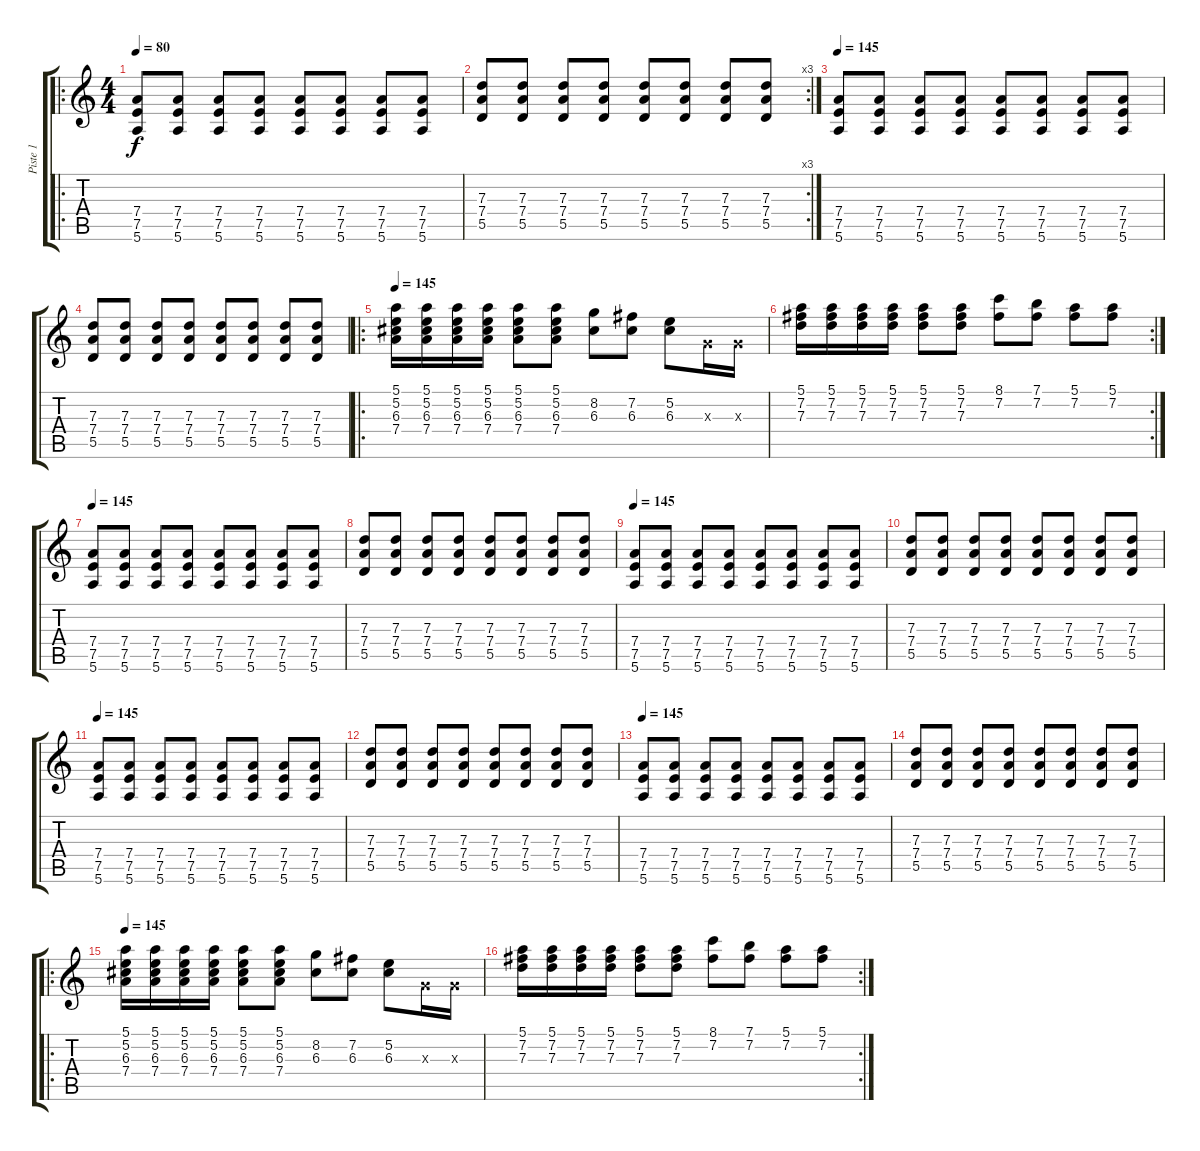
\track ("Piste 1" "Piste 1") {instrument distortionguitar}
\staff {score tabs}
\tuning (E4 B3 G3 D3 A2 E2) {hide}
\ro
\ts (4 4)
\tempo 80
\tempo 145
\tempo 80
\clef g2
\ks c
(7.4 7.5 5.6).8{dy f instrument distortionguitar} (7.4 7.5 5.6).8 (7.4 7.5 5.6).8 (7.4 7.5 5.6).8 (7.4 7.5 5.6).8 (7.4 7.5 5.6).8 (7.4 7.5 5.6).8 (7.4 7.5 5.6).8 |
\rc 3
(7.3 7.4 5.5).8 (7.3 7.4 5.5).8 (7.3 7.4 5.5).8 (7.3 7.4 5.5).8 (7.3 7.4 5.5).8 (7.3 7.4 5.5).8 (7.3 7.4 5.5).8 (7.3 7.4 5.5).8 |
\tempo 145
(7.4 7.5 5.6).8 (7.4 7.5 5.6).8 (7.4 7.5 5.6).8 (7.4 7.5 5.6).8 (7.4 7.5 5.6).8 (7.4 7.5 5.6).8 (7.4 7.5 5.6).8 (7.4 7.5 5.6).8 |
(7.3 7.4 5.5).8 (7.3 7.4 5.5).8 (7.3 7.4 5.5).8 (7.3 7.4 5.5).8 (7.3 7.4 5.5).8 (7.3 7.4 5.5).8 (7.3 7.4 5.5).8 (7.3 7.4 5.5).8 |
\ro
\tempo 145
(5.1 5.2 6.3 7.4).16 (5.1 5.2 6.3 7.4).16 (5.1 5.2 6.3 7.4).16 (5.1 5.2 6.3 7.4).16 (5.1 5.2 6.3 7.4).8 (5.1 5.2 6.3 7.4).8 (8.2 6.3).8 (7.2 6.3).8 (5.2 6.3).8 0.3{x}.16 0.3{x}.16 |
\rc 2
(5.1 7.2 7.3).16 (5.1 7.2 7.3).16 (5.1 7.2 7.3).16 (5.1 7.2 7.3).16 (5.1 7.2 7.3).8 (5.1 7.2 7.3).8 (8.1 7.2).8 (7.1 7.2).8 (5.1 7.2).8 (5.1 7.2).8 |
\tempo 145
(7.4 7.5 5.6).8 (7.4 7.5 5.6).8 (7.4 7.5 5.6).8 (7.4 7.5 5.6).8 (7.4 7.5 5.6).8 (7.4 7.5 5.6).8 (7.4 7.5 5.6).8 (7.4 7.5 5.6).8 |
(7.3 7.4 5.5).8 (7.3 7.4 5.5).8 (7.3 7.4 5.5).8 (7.3 7.4 5.5).8 (7.3 7.4 5.5).8 (7.3 7.4 5.5).8 (7.3 7.4 5.5).8 (7.3 7.4 5.5).8 |
\tempo 145
(7.4 7.5 5.6).8 (7.4 7.5 5.6).8 (7.4 7.5 5.6).8 (7.4 7.5 5.6).8 (7.4 7.5 5.6).8 (7.4 7.5 5.6).8 (7.4 7.5 5.6).8 (7.4 7.5 5.6).8 |
(7.3 7.4 5.5).8 (7.3 7.4 5.5).8 (7.3 7.4 5.5).8 (7.3 7.4 5.5).8 (7.3 7.4 5.5).8 (7.3 7.4 5.5).8 (7.3 7.4 5.5).8 (7.3 7.4 5.5).8 |
\tempo 145
(7.4 7.5 5.6).8 (7.4 7.5 5.6).8 (7.4 7.5 5.6).8 (7.4 7.5 5.6).8 (7.4 7.5 5.6).8 (7.4 7.5 5.6).8 (7.4 7.5 5.6).8 (7.4 7.5 5.6).8 |
(7.3 7.4 5.5).8 (7.3 7.4 5.5).8 (7.3 7.4 5.5).8 (7.3 7.4 5.5).8 (7.3 7.4 5.5).8 (7.3 7.4 5.5).8 (7.3 7.4 5.5).8 (7.3 7.4 5.5).8 |
\tempo 145
(7.4 7.5 5.6).8 (7.4 7.5 5.6).8 (7.4 7.5 5.6).8 (7.4 7.5 5.6).8 (7.4 7.5 5.6).8 (7.4 7.5 5.6).8 (7.4 7.5 5.6).8 (7.4 7.5 5.6).8 |
(7.3 7.4 5.5).8 (7.3 7.4 5.5).8 (7.3 7.4 5.5).8 (7.3 7.4 5.5).8 (7.3 7.4 5.5).8 (7.3 7.4 5.5).8 (7.3 7.4 5.5).8 (7.3 7.4 5.5).8 |
\ro
\tempo 145
(5.1 5.2 6.3 7.4).16 (5.1 5.2 6.3 7.4).16 (5.1 5.2 6.3 7.4).16 (5.1 5.2 6.3 7.4).16 (5.1 5.2 6.3 7.4).8 (5.1 5.2 6.3 7.4).8 (8.2 6.3).8 (7.2 6.3).8 (5.2 6.3).8 0.3{x}.16 0.3{x}.16 |
\rc 2
(5.1 7.2 7.3).16 (5.1 7.2 7.3).16 (5.1 7.2 7.3).16 (5.1 7.2 7.3).16 (5.1 7.2 7.3).8 (5.1 7.2 7.3).8 (8.1 7.2).8 (7.1 7.2).8 (5.1 7.2).8 (5.1 7.2).8
